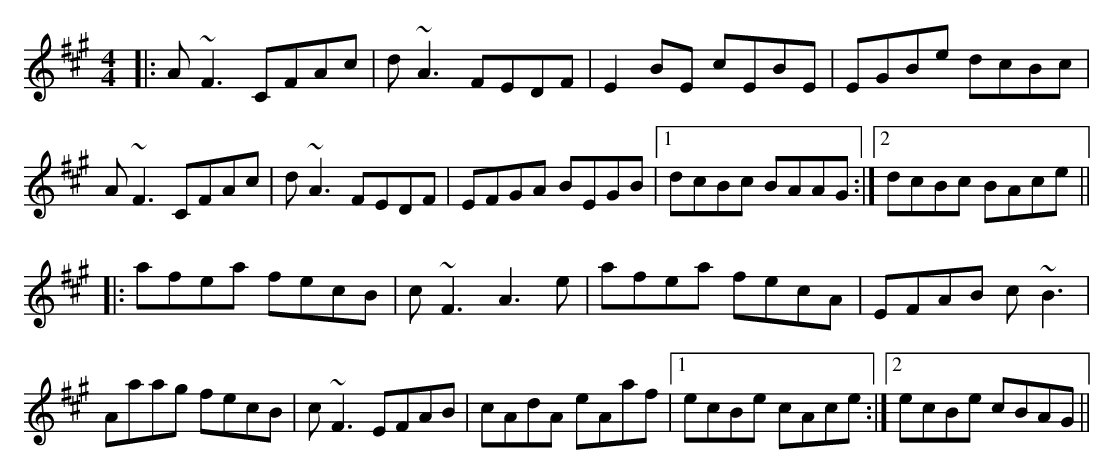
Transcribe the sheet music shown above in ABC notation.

X:1
M:4/4
K:A
|: A ~F3 CFAc | d ~A3 FEDF | E2 BE cEBE | EGBe dcBc |
A ~F3 CFAc | d ~A3 FEDF | EFGA BEGB |1 dcBc BAAG :|2 dcBc BAce ||
|: afea fecB | c ~F3 A3 e | afea fecA | EFAB c~B3 |
Aaag fecB | c ~F3 EFAB | cAdA eAaf |1 ecBe cAce :|2 ecBe cBAG ||
